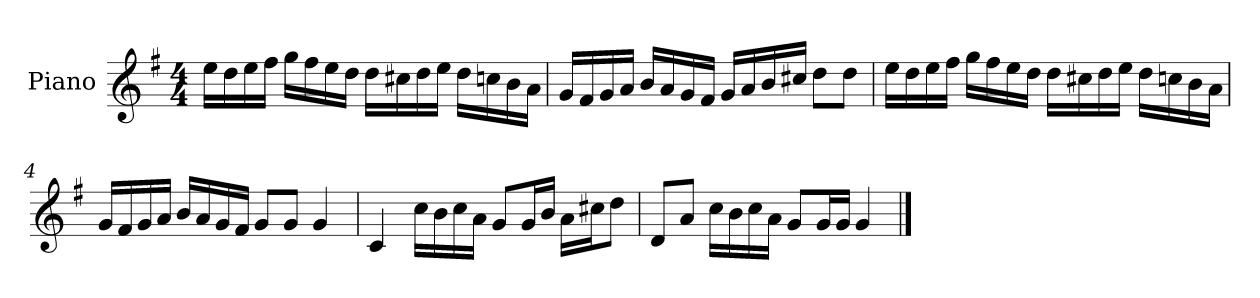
**kern
*part1
*staff1
*I"Piano
*I'P-no
*clefG2
*k[f#]
*M4/4
*MM90
=1
16ee\LL
16dd\
16ee\
16ff#\JJ
16gg\LL
16ff#\
16ee\
16dd\JJ
16dd\LL
16cc#X\
16dd\
16ee\JJ
16dd\LL
16ccn\
16b\
16a\JJ
=2
16g/LL
16f#/
16g/
16a/JJ
16b/LL
16a/
16g/
16f#/JJ
16g/LL
16a/
16b/
16cc#X/JJ
8dd\L
8dd\J
!!LO:LB:g=z
=3
16ee\LL
16dd\
16ee\
16ff#\JJ
16gg\LL
16ff#\
16ee\
16dd\JJ
16dd\LL
16cc#X\
16dd\
16ee\JJ
16dd\LL
16ccn\
16b\
16a\JJ
=4
16g/LL
16f#/
16g/
16a/JJ
16b/LL
16a/
16g/
16f#/JJ
8g/L
8g/J
4g/
=5
4c/
16cc\LL
16b\
16cc\
16a\JJ
8g/L
16g/L
16b/JJ
16a\LL
16cc#X\J
8dd\J
!!LO:LB:g=z
=6
8d/L
8a/J
16cc\LL
16b\
16cc\
16a\JJ
8g/L
16g/L
16g/JJ
4g/
==
*-
